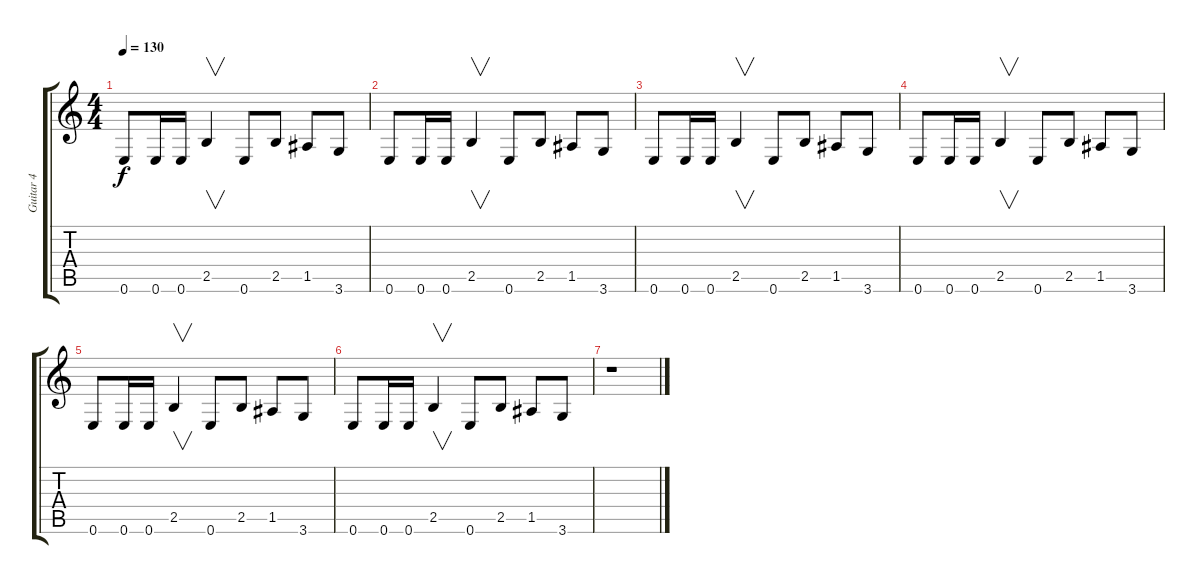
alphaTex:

\track ("Guitar 4" "Guitar 4") {instrument distortionguitar}
\staff {score tabs}
\tuning (E4 B3 G3 D3 A2 E2) {hide}
\ts (4 4)
\tempo 130
\clef g2
\ks c
0.6.8{dy f} 0.6.16 0.6.16 2.5.4{v} 0.6.8 2.5.8 1.5.8 3.6.8 |
0.6.8 0.6.16 0.6.16 2.5.4{v} 0.6.8 2.5.8 1.5.8 3.6.8 |
0.6.8 0.6.16 0.6.16 2.5.4{v} 0.6.8 2.5.8 1.5.8 3.6.8 |
0.6.8 0.6.16 0.6.16 2.5.4{v} 0.6.8 2.5.8 1.5.8 3.6.8 |
0.6.8 0.6.16 0.6.16 2.5.4{v} 0.6.8 2.5.8 1.5.8 3.6.8 |
0.6.8 0.6.16 0.6.16 2.5.4{v} 0.6.8 2.5.8 1.5.8 3.6.8 |
r.1
